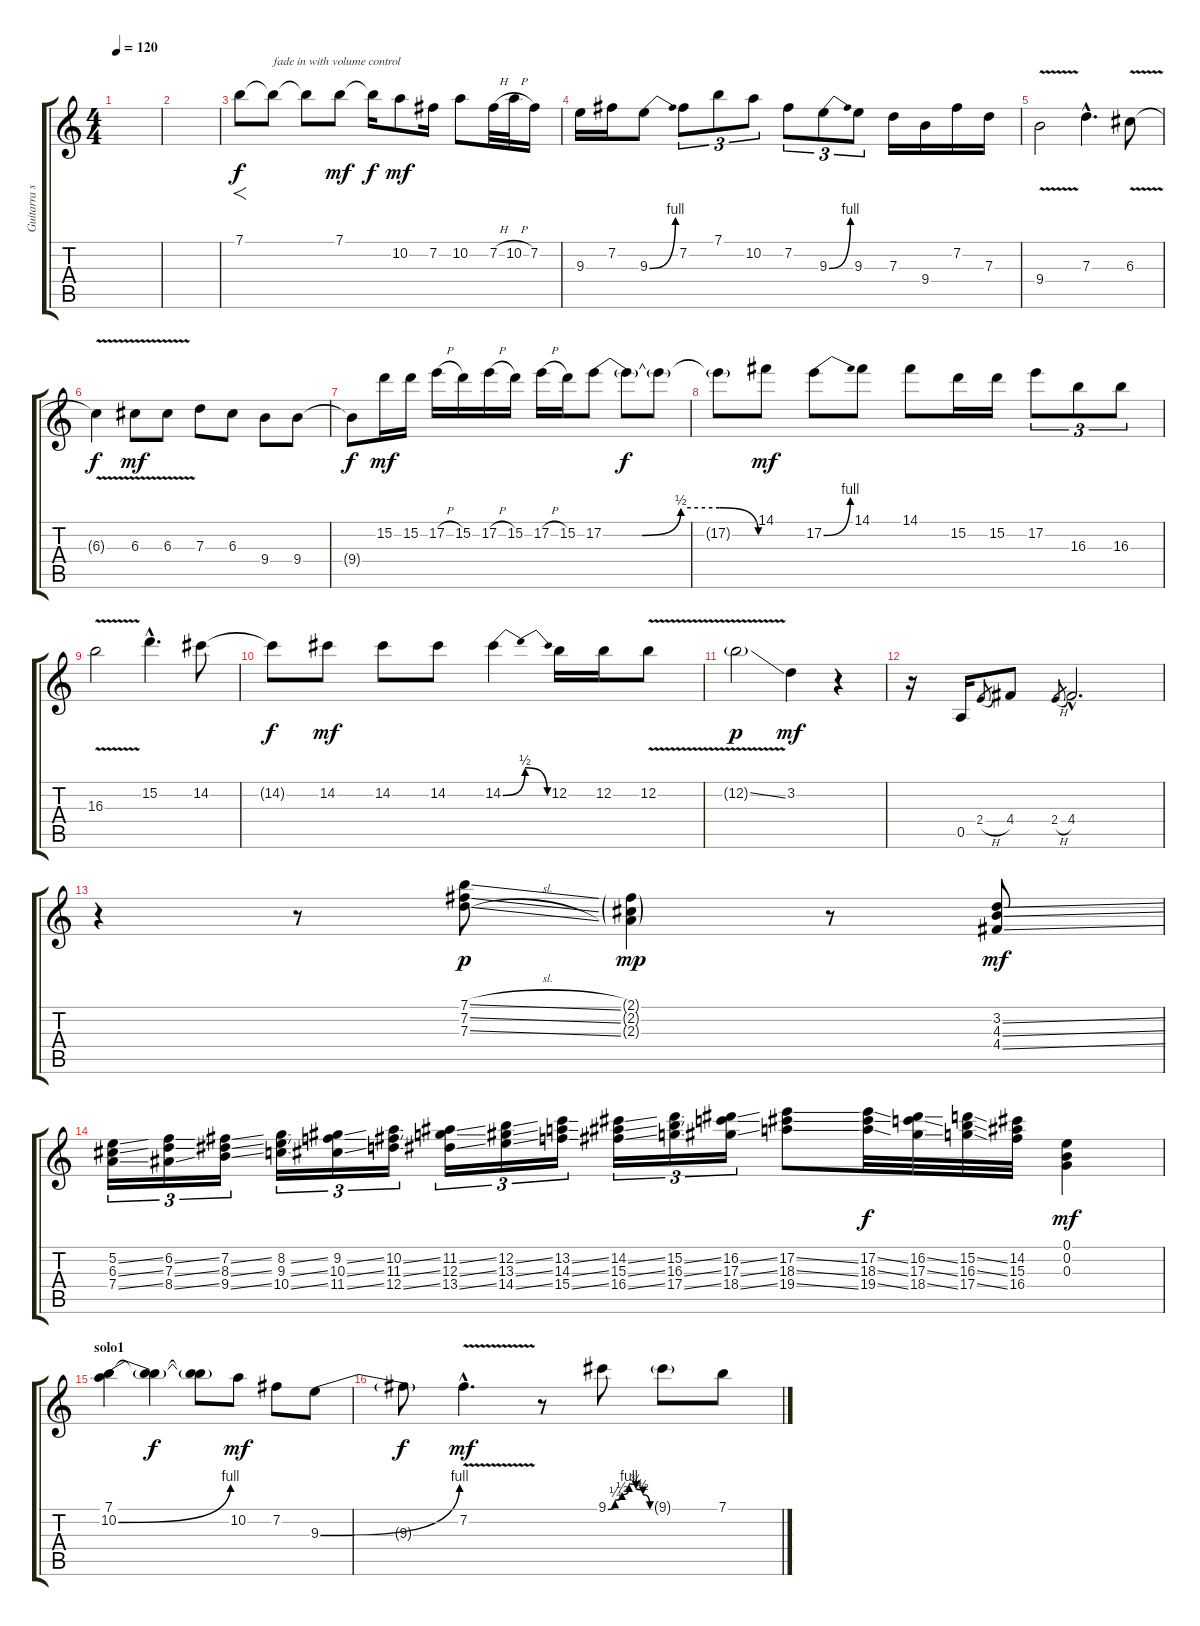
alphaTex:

\track ("Guitarra solista" "Guitarra s") {instrument distortionguitar}
\staff {score tabs}
\tuning (E4 B3 G3 D3 A2 E2) {hide}
\ts (4 4)
\tempo 120
\clef g2
\ks c
|
|
7.1.8{f dy f} 7.1{t}.8{txt "fade in with volume control"} 7.1{t}.8 7.1.8{dy mf} 7.1{t}.16{dy f} 10.2.8{dy mf} 7.2.16 10.2.8 7.2{h}.32 10.2{h}.32 7.2.16 |
9.3.16 7.2.16 9.3{be (bend 0 0 60 4)}.8 7.2.8{tu (3 2)} 7.1.8{tu (3 2)} 10.2.8{tu (3 2)} 7.2.8{tu (3 2)} 9.3{be (bend 0 0 60 4)}.8{tu (3 2)} 9.3.8{tu (3 2)} 7.3.16 9.4.16 7.2.16 7.3.16 |
9.4{v}.2 7.3{hac}.4{d} 6.3{v}.8 |
6.3{t}.4{dy f} 6.3{v}.8{dy mf} 6.3{v}.8 7.3.8 6.3.8 9.4.8 9.4.8 |
9.4{t}.8{dy f} 15.2.16{dy mf} 15.2.16 17.2{h}.16 15.2.16 17.2{h}.16 15.2.16 17.2{h}.16 15.2.16 17.2{be (custom 0 0 15 0 30 2 45 2 60 0)}.8 17.2{t}.8{dy f} 17.2{t}.8 |
17.2{t}.8 14.1.8{dy mf} 17.2{be (bend 0 0 60 4)}.8 14.1.8 14.1.8 15.2.16 15.2.16 17.2.8{tu (3 2)} 16.3.8{tu (3 2)} 16.3.8{tu (3 2)} |
16.3{v}.2 15.2{hac}.4{d} 14.2.8 |
14.2{t}.8{dy f} 14.2.8{dy mf} 14.2.8 14.2.8 14.2{be (bendrelease 0 0 15 2 30 2 60 0)}.4 12.2.16 12.2.16 12.2{v}.8 |
12.2{v ss g}.2{dy p} 3.2.4{dy mf} r.4 |
r.16 0.5.16 2.4{h}.8{gr} 4.4.8 2.4{h}.8{gr} 4.4{hac}.2{d} |
r.4 r.8 (7.1{sl} 7.2{sl} 7.3{sl}).8{dy p} (2.1{g} 2.2{g} 2.3{g}).4{dy mp} r.8 (3.2{ss} 4.3{ss} 4.4{ss}).8{dy mf} |
(5.2{ss} 6.3{ss} 7.4{ss}).16{tu (3 2)} (6.2{ss} 7.3{ss} 8.4{ss}).16{tu (3 2)} (7.2{ss} 8.3{ss} 9.4{ss}).16{tu (3 2)} (8.2{ss} 9.3{ss} 10.4{ss}).16{tu (3 2)} (9.2{ss} 10.3{ss} 11.4{ss}).16{tu (3 2)} (10.2{ss} 11.3{ss} 12.4{ss}).16{tu (3 2)} (11.2{ss} 12.3{ss} 13.4{ss}).16{tu (3 2)} (12.2{ss} 13.3{ss} 14.4{ss}).16{tu (3 2)} (13.2{ss} 14.3{ss} 15.4{ss}).16{tu (3 2)} (14.2{ss} 15.3{ss} 16.4{ss}).16{tu (3 2)} (15.2{ss} 16.3{ss} 17.4{ss}).16{tu (3 2)} (16.2{ss} 17.3{ss} 18.4{ss}).16{tu (3 2)} (17.2{ss} 18.3{ss} 19.4{ss}).8 (17.2{ss} 18.3{ss} 19.4{ss}).32{dy f volume 9 instrument guitarfretnoise} (16.2{ss} 17.3{ss} 18.4{ss}).32 (15.2{ss} 16.3{ss} 17.4{ss}).32 (14.2 15.3 16.4).32 (0.1 0.2 0.3).4{dy mf volume 16 instrument distortionguitar} |
\section ("" "solo1")
(7.1 10.2{be (bend 0 0 60 4)}).4 (7.1{t} 10.2{t}).4{dy f} (7.1{t} 10.2{t}).8 10.2.8{dy mf} 7.2.8 9.3{be (bend 0 0 60 4)}.8 |
9.3{t}.8{dy f} 7.2{v hac}.4{d dy mf} r.8 9.1{be (custom 0 0 10 1 20 2 30 4 40 3 50 2 60 0)}.8 9.1{g}.8 7.1.8
